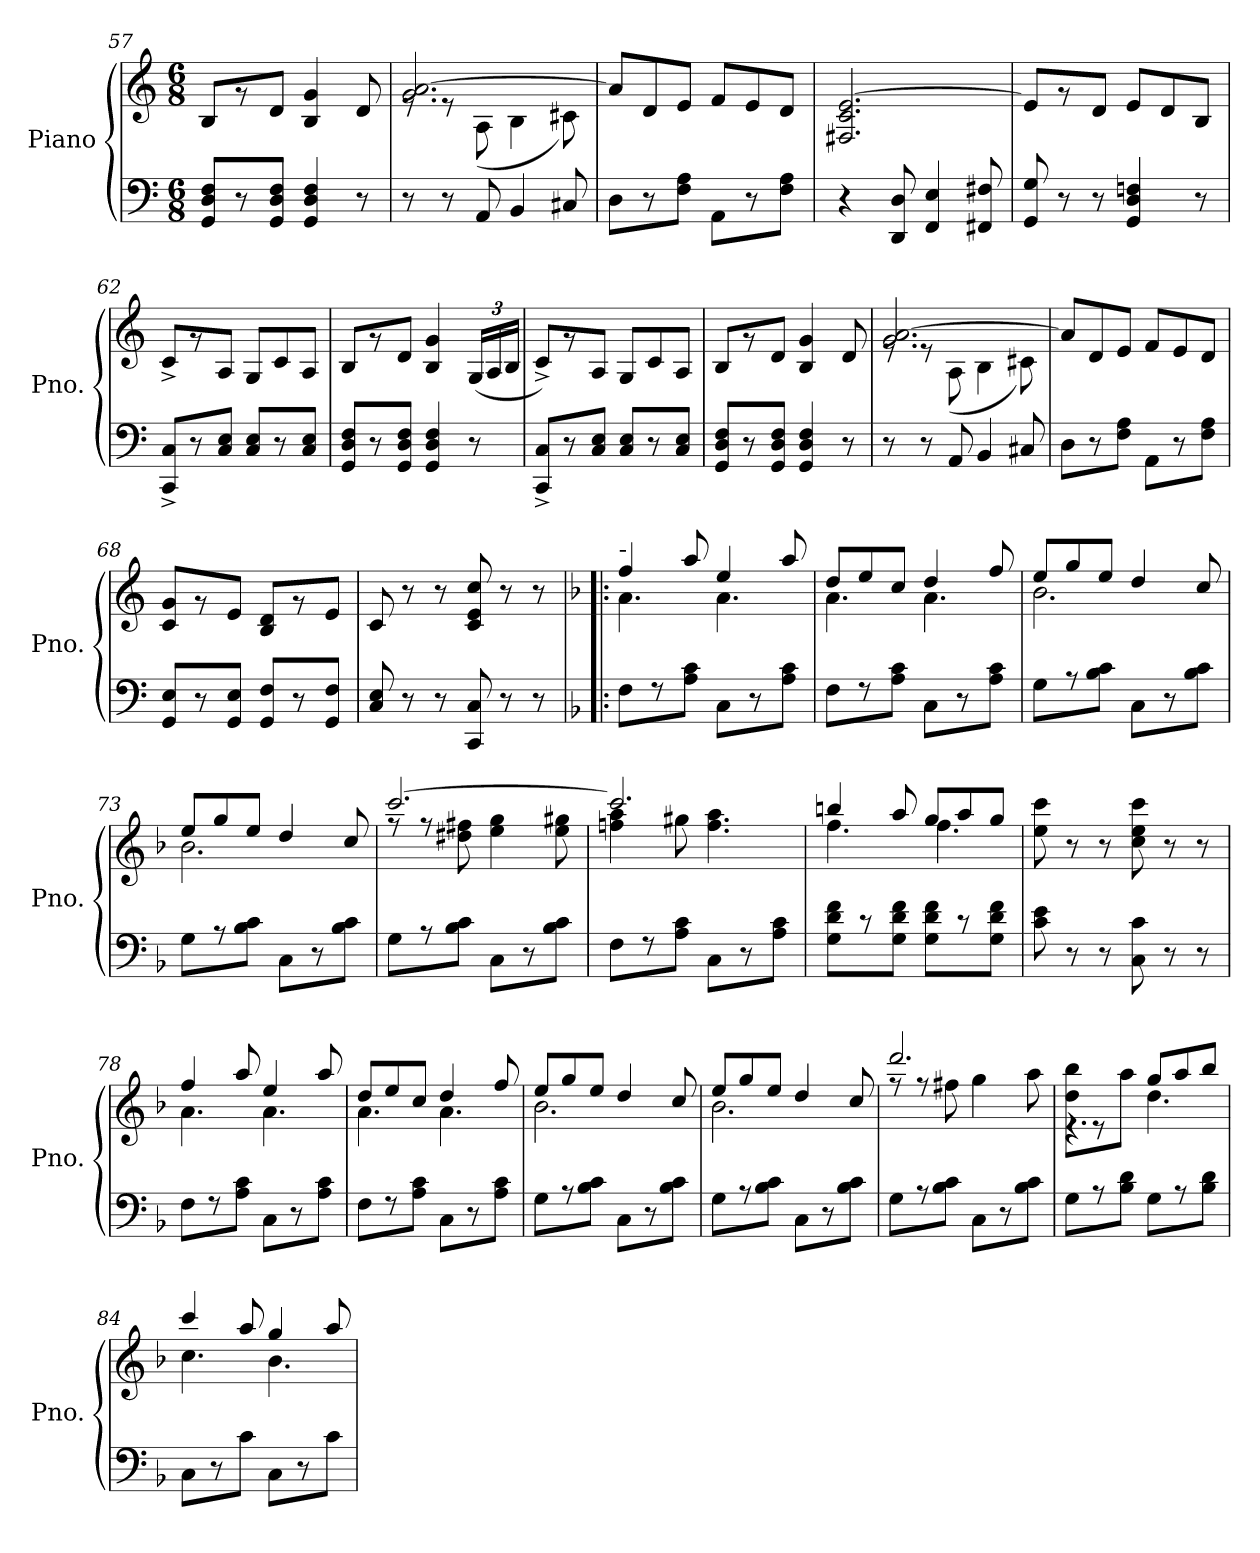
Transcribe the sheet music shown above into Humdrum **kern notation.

**kern	**kern	**dynam
*part1	*part1	*part1
*staff2	*staff1	*staff1/2
*I"Piano	*	*
*I'Pno.	*	*
*clefF4	*clefG2	*
*k[]	*k[]	*
*M6/8	*M6/8	*
=57	=57	=57
8GG/ 8D/ 8F/L	8B/L	.
8r	8rg	.
8GG/ 8D/ 8F/J	8d/J	.
4GG/ 4D/ 4F/	4B/ 4g/	.
8r	8d/	.
=58	=58	=58
*	*^	*
8r	2.g/ [2.a/	8re	.
8r	.	8re	.
8AA/	.	(>8A\	.
4BB/	.	4B\	.
8C#X/	.	8c#X\)	.
*	*v	*v	*
=59	=59	=59
8D\L	8a/L]	.
8r	8d/	.
8F\ 8A\J	8e/J	.
8AA\L	8f/L	.
8r	8e/	.
8F\ 8A\J	8d/J	.
!!LO:LB:g=z
=60	=60	=60
4r	2.F#X/ 2.c/ [2.e/	.
8DD/ 8D/	.	.
4FF/ 4E/	.	.
8FF#X/ 8F#X/	.	.
=61	=61	=61
8GG/ 8G/	8e/L]	.
8r	8rg	.
8r	8d/J	.
4GG/ 4D/ 4Fn/	8e/L	.
.	8d/	.
8r	8B/J	.
=62	=62	=62
8CC/^ 8C/^L	8c^/L	.
8r	8rg	.
8C/ 8E/J	8A/J	.
8C/ 8E/L	8G/L	.
8r	8c/	.
8C/ 8E/J	8A/J	.
=63	=63	=63
8GG/ 8D/ 8F/L	8B/L	.
8r	8rg	.
8GG/ 8D/ 8F/J	8d/J	.
4GG/ 4D/ 4F/	4B/ 4g/	.
*	*Xbrackettup	*
8r	(<24G/LL	.
.	24A/	.
.	24B/JJ	.
=64	=64	=64
8CC/^ 8C/^L	8c^/L)	.
8r	8rg	.
8C/ 8E/J	8A/J	.
8C/ 8E/L	8G/L	.
8r	8c/	.
8C/ 8E/J	8A/J	.
!!LO:LB:g=z
=65	=65	=65
8GG/ 8D/ 8F/L	8B/L	.
8r	8rg	.
8GG/ 8D/ 8F/J	8d/J	.
4GG/ 4D/ 4F/	4B/ 4g/	.
8r	8d/	.
=66	=66	=66
*	*^	*
8r	2.g/ [2.a/	8re	.
8r	.	8re	.
8AA/	.	(>8A\	.
4BB/	.	4B\	.
8C#X/	.	8c#X\)	.
*	*v	*v	*
=67	=67	=67
8D\L	8a/L]	.
8r	8d/	.
8F\ 8A\J	8e/J	.
8AA\L	8f/L	.
8r	8e/	.
8F\ 8A\J	8d/J	.
=68	=68	=68
8GG/ 8E/L	8c/ 8g/L	.
8r	8rg	.
8GG/ 8E/J	8e/J	.
8GG/ 8F/L	8B/ 8d/L	.
8r	8rg	.
8GG/ 8F/J	8e/J	.
=69	=69	=69
8C/ 8E/	8c/	.
8r	8r	.
8r	8r	.
8CC/ 8C/	8c/ 8e/ 8cc/	.
8r	8r	.
8r	8r	.
!!LO:LB:g=z
=70!|:	=70!|:	=70!|:
*k[b-]	*k[b-]	*
*	*^	*
!	!LO:TX:a:t=-	!	!
!	!	!	!LO:DY:b
!	!	!	!LO:DY:n=1:b
8F\L	4ff/	4.a\	other-dynamics f
8rF	.	.	.
8A\ 8c\J	8aa/	.	.
8C\L	4ee/	4.a\	.
8r	.	.	.
8A\ 8c\J	8aa/	.	.
=71	=71	=71	=71
8F\L	8dd/L	4.a\	.
8r	8ee/	.	.
8A\ 8c\J	8cc/J	.	.
8C\L	4dd/	4.a\	.
8r	.	.	.
8A\ 8c\J	8ff/	.	.
=72	=72	=72	=72
8G\L	8ee/L	2.b-\	.
8r	8gg/	.	.
8B-\ 8c\J	8ee/J	.	.
8C\L	4dd/	.	.
8r	.	.	.
8B-\ 8c\J	8cc/	.	.
=73	=73	=73	=73
8G\L	8ee/L	2.b-\	.
8r	8gg/	.	.
8B-\ 8c\J	8ee/J	.	.
8C\L	4dd/	.	.
8r	.	.	.
8B-\ 8c\J	8cc/	.	.
=74	=74	=74	=74
8G\L	[2.ccc/	8rff	.
8r	.	8rff	.
8B-\ 8c\J	.	8dd#X\ 8ff#X\	.
8C\L	.	4ee\ 4gg\	.
8r	.	.	.
8B-\ 8c\J	.	8ee\ 8gg#X\	.
=75	=75	=75	=75
8F\L	2.ccc/]	4ffn\ 4aa\	.
8r	.	.	.
8A\ 8c\J	.	8gg#X\	.
8C\L	.	4.ff\ 4.aa\	.
8r	.	.	.
8A\ 8c\J	.	.	.
!!LO:LB:g=z	!!
=76	=76	=76	=76
8G\ 8d\ 8f\L	4bbn/	4.ff\	.
8r	.	.	.
8G\ 8d\ 8f\J	8aa/	.	.
8G\ 8d\ 8f\L	8gg/L	4.ff\	.
8r	8aa/	.	.
8G\ 8d\ 8f\J	8gg/J	.	.
*	*v	*v	*
=77	=77	=77
8c\ 8e\	8ee\ 8ccc\	.
8r	8r	.
8r	8r	.
8C\ 8c\	8cc\ 8ee\ 8ccc\	.
8r	8r	.
8r	8r	.
=78	=78	=78
*	*^	*
8F\L	4ff/	4.a\	.
8rF	.	.	.
8A\ 8c\J	8aa/	.	.
8C\L	4ee/	4.a\	.
8r	.	.	.
8A\ 8c\J	8aa/	.	.
=79	=79	=79	=79
8F\L	8dd/L	4.a\	.
8r	8ee/	.	.
8A\ 8c\J	8cc/J	.	.
8C\L	4dd/	4.a\	.
8r	.	.	.
8A\ 8c\J	8ff/	.	.
=80	=80	=80	=80
8G\L	8ee/L	2.b-\	.
8r	8gg/	.	.
8B-\ 8c\J	8ee/J	.	.
8C\L	4dd/	.	.
8r	.	.	.
8B-\ 8c\J	8cc/	.	.
=81	=81	=81	=81
8G\L	8ee/L	2.b-\	.
8r	8gg/	.	.
8B-\ 8c\J	8ee/J	.	.
8C\L	4dd/	.	.
8r	.	.	.
8B-\ 8c\J	8cc/	.	.
!!LO:PB:g=z	!!
=82	=82	=82	=82
8G\L	2.ddd/	8rff	.
8r	.	8rff	.
8B-\ 8c\J	.	8ff#X\	.
8C\L	.	4gg\	.
8r	.	.	.
8B-\ 8c\J	.	8aa\	.
=83	=83	=83	=83
8G\L	8dd\ 8bb-\L	4.r	.
8r	8re	.	.
8B-\ 8d\J	8aa\J	.	.
8G\L	8gg/L	4.dd\	.
8r	8aa/	.	.
8B-\ 8d\J	8bb-/J	.	.
=84	=84	=84	=84
8C\L	4ccc/	4.cc\	.
8r	.	.	.
8c\J	8aa/	.	.
8C\L	4gg/	4.b-\	.
8r	.	.	.
8c\J	8aa/	.	.
*	*v	*v	*
=	=	=
*-	*-	*-
